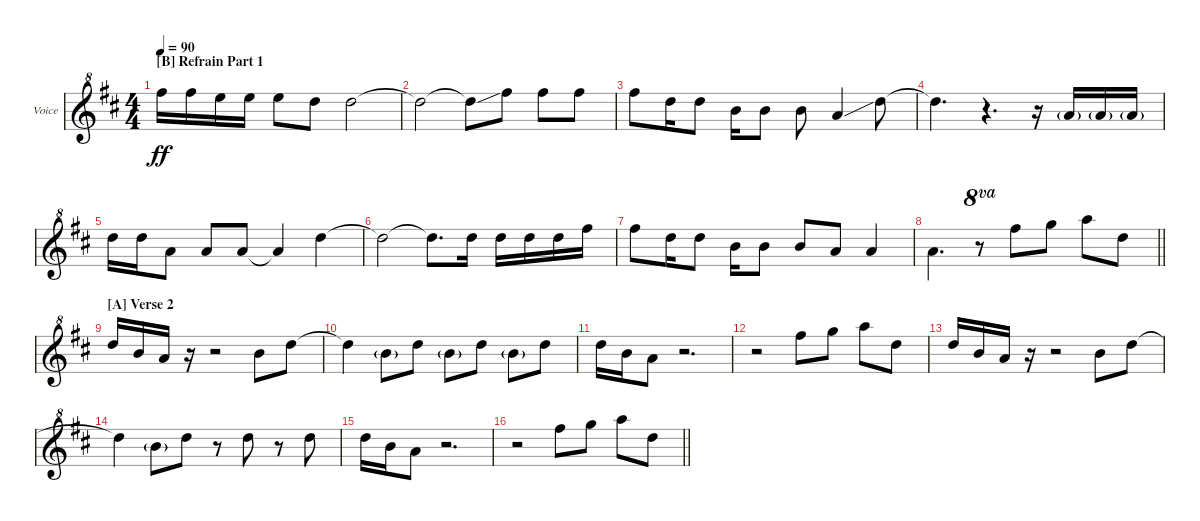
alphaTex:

\defaultSystemsLayout 4
\bracketExtendMode groupsimilarinstruments
\firstSystemTrackNameOrientation horizontal
\otherSystemsTrackNameOrientation horizontal
\track ("Voice 1" "Voice") {instrument electricguitarclean}
\staff {score}
\tuning (E4 B3 G3 D3 A2 E2)
\ts (4 4)
\section ("B" "Refrain Part 1")
\tempo 90
\clef g2
\ottava 8va
\scale
0.248811
\ks d
14.1.16{dy ff} 14.1.16 12.1.16 12.1.16 12.1.8 15.2.8 15.2.2 |
\scale
0.199683 15.2{t}.2 15.2{ss t}.8 19.2.8 19.2.8 19.2.8 |
\scale
0.277338 19.2.8 19.3.16 19.3.8 16.3.16 16.3.8 16.3.8 19.4{ss}.4 24.4.8 |
\scale
0.274168 24.4{t}.4{d} r.4{d} r.16 10.2{g}.16 10.2{g}.16 10.2{g}.16 |
\scale
0.259434 10.1.16 10.1.16 10.2.8 10.2.8 10.2.8 10.2{t}.4 10.1.4 |
\scale
0.246855 10.1{t}.2 10.1{t}.8{d} 10.1.16 10.1.16 10.1.16 10.1.16 14.1.16 |
\scale
0.275157 14.1.8 10.1.16 10.1.8 12.2.16 12.2.8 12.2.8 10.2.8 10.2.4 |
\scale
0.218553
\barLineRight lightlight
10.2.4{d} r.8{ot 8va beam invert} 19.2.8 20.2.8 22.2.8 19.3.8 |
\section ("A" "Verse 2")
\scale
0.28442 19.3.16{beam invert} 21.4.16 19.4.16 r.16 r.2 21.4.8 19.3.8 |
\scale
0.271739 19.3{t}.4 21.4{g}.8 19.3.8 21.4{g}.8 19.3.8 21.4{g}.8 19.3.8 |
\scale
0.21558 19.3.16 21.4.16 19.4.8 r.2{d} |
\scale
0.228261 r.2 19.2.8 20.2.8 22.2.8 19.3.8 |
\scale
0.28442 19.3.16{beam invert} 21.4.16 19.4.16 r.16 r.2 21.4.8 19.3.8 |
\scale
0.271739 19.3{t}.4 21.4{g}.8 19.3.8 r.8 19.3.8 r.8 19.3.8 |
\scale
0.21558 19.3.16 21.4.16 19.4.8 r.2{d} |
\scale
0.228261
\barLineRight lightlight
r.2 19.2.8 20.2.8 22.2.8 19.3.8
